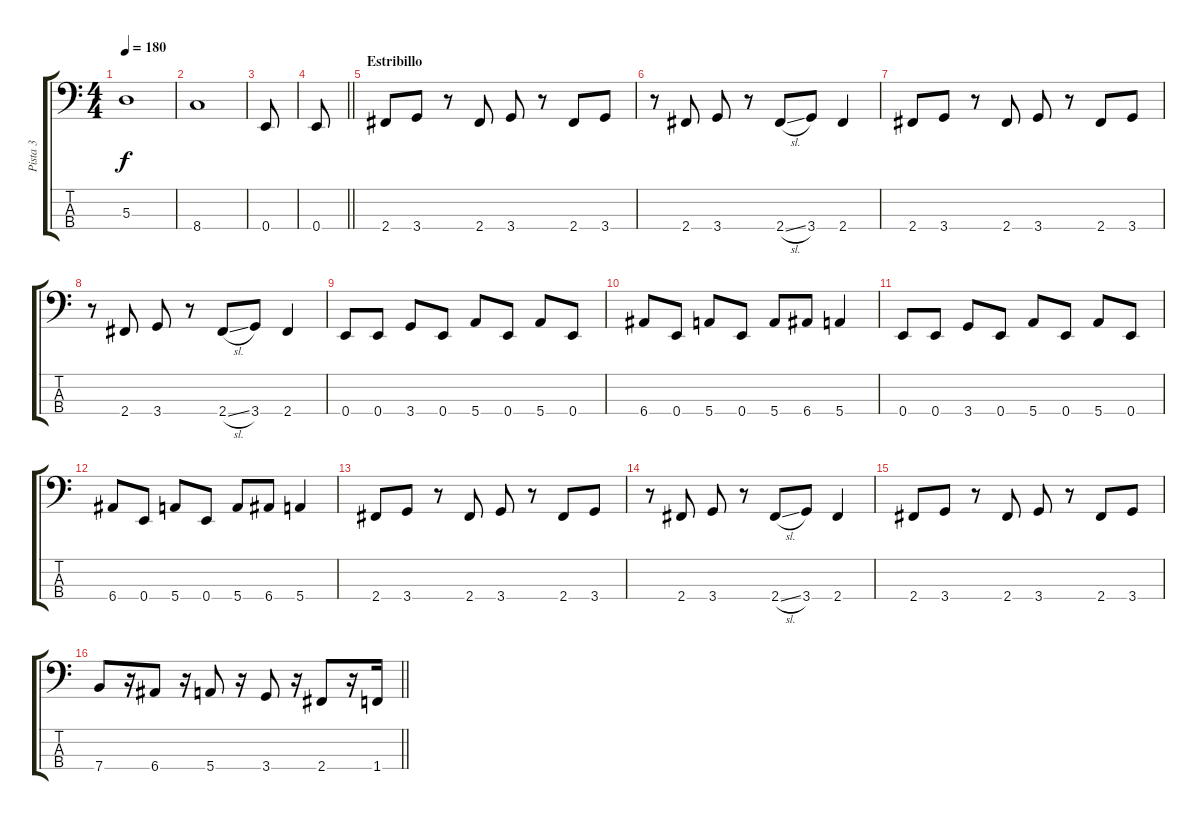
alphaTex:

\track ("Pista 3" "Pista 3") {instrument electricbasspick}
\staff {score tabs}
\tuning (G2 D2 A1 E1) {hide}
\ts (4 4)
\tempo 180
\clef f4
\ks c
5.3.1{dy f} |
8.4.1 |
0.4.8 |
\barLineRight lightlight
0.4.8 |
\section ("" "Estribillo")
2.4.8 3.4.8 r.8 2.4.8 3.4.8 r.8 2.4.8 3.4.8 |
r.8 2.4.8 3.4.8 r.8 2.4{sl}.8 3.4.8 2.4.4 |
2.4.8 3.4.8 r.8 2.4.8 3.4.8 r.8 2.4.8 3.4.8 |
r.8 2.4.8 3.4.8 r.8 2.4{sl}.8 3.4.8 2.4.4 |
0.4.8 0.4.8 3.4.8 0.4.8 5.4.8 0.4.8 5.4.8 0.4.8 |
6.4.8 0.4.8 5.4.8 0.4.8 5.4.8 6.4.8 5.4.4 |
0.4.8 0.4.8 3.4.8 0.4.8 5.4.8 0.4.8 5.4.8 0.4.8 |
6.4.8 0.4.8 5.4.8 0.4.8 5.4.8 6.4.8 5.4.4 |
2.4.8 3.4.8 r.8 2.4.8 3.4.8 r.8 2.4.8 3.4.8 |
r.8 2.4.8 3.4.8 r.8 2.4{sl}.8 3.4.8 2.4.4 |
2.4.8 3.4.8 r.8 2.4.8 3.4.8 r.8 2.4.8 3.4.8 |
\barLineRight lightlight
7.4.8 r.16 6.4.8 r.16 5.4.8 r.16 3.4.8 r.16 2.4.8 r.16 1.4.16
